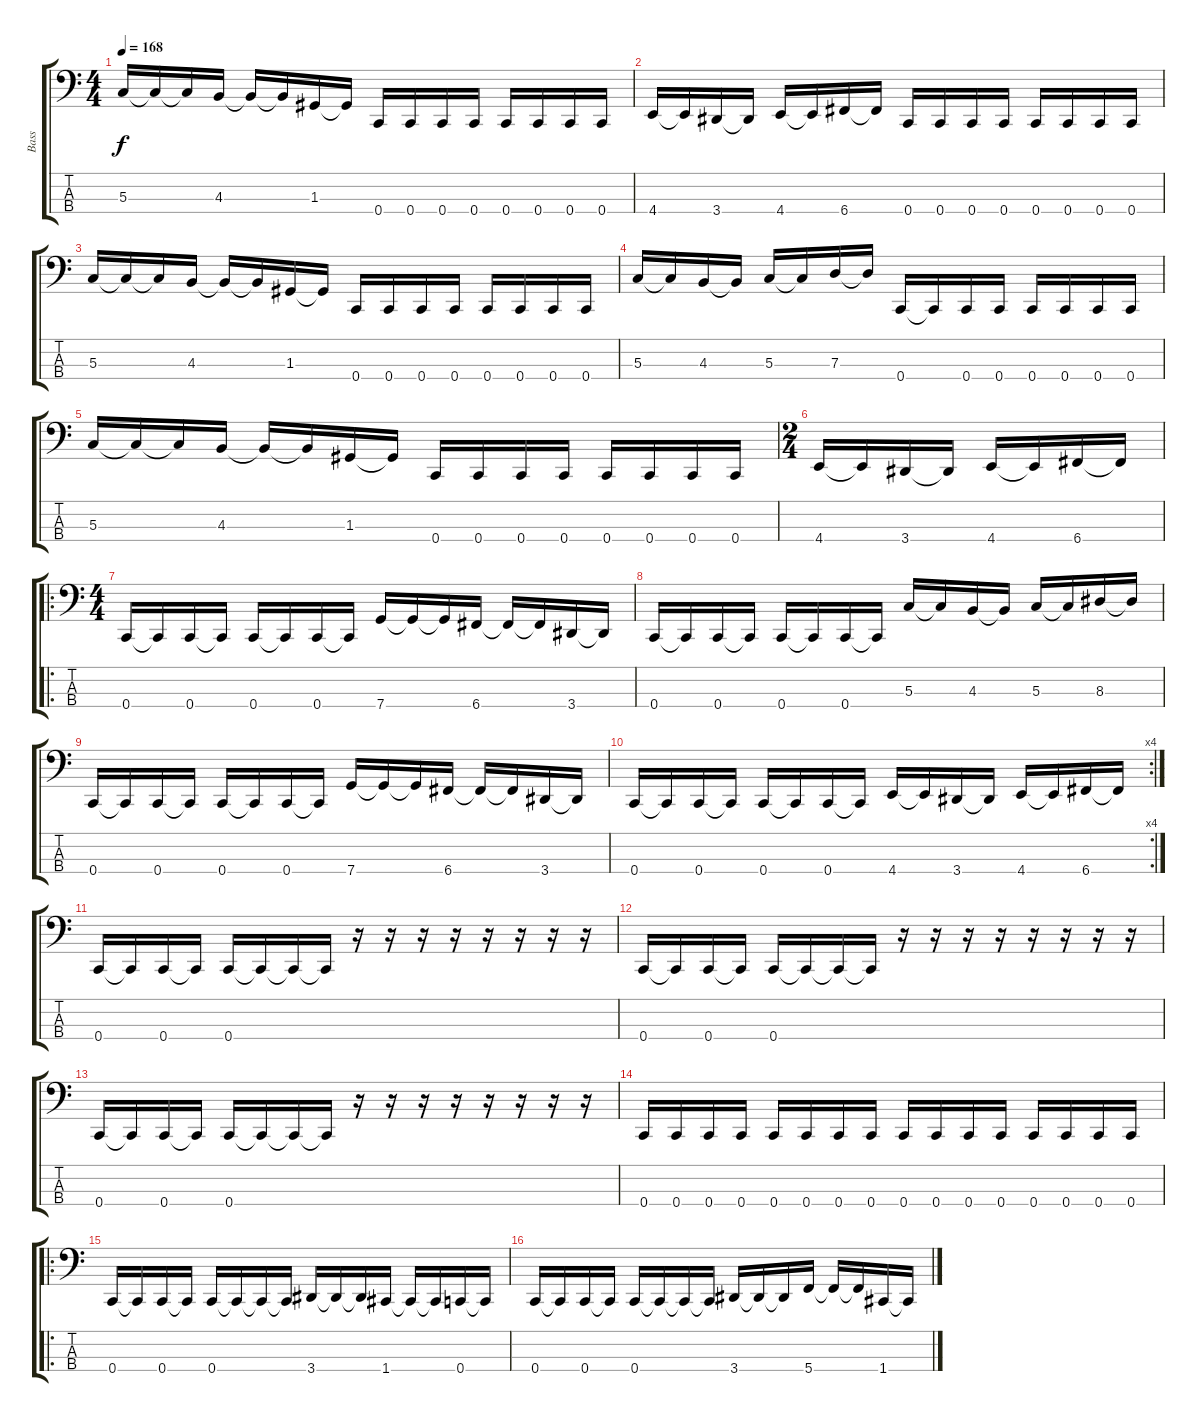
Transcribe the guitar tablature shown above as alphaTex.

\track ("Bass" "Bass") {instrument slapbass1}
\staff {score tabs}
\tuning (F2 C2 G1 C1) {hide}
\ts (4 4)
\tempo 168
\clef f4
\ks c
5.3.16{dy f} 5.3{t}.16 5.3{t}.16 4.3.16 4.3{t}.16 4.3{t}.16 1.3.16 1.3{t}.16 0.4.16 0.4.16 0.4.16 0.4.16 0.4.16 0.4.16 0.4.16 0.4.16 |
4.4.16 4.4{t}.16 3.4.16 3.4{t}.16 4.4.16 4.4{t}.16 6.4.16 6.4{t}.16 0.4.16 0.4.16 0.4.16 0.4.16 0.4.16 0.4.16 0.4.16 0.4.16 |
5.3.16 5.3{t}.16 5.3{t}.16 4.3.16 4.3{t}.16 4.3{t}.16 1.3.16 1.3{t}.16 0.4.16 0.4.16 0.4.16 0.4.16 0.4.16 0.4.16 0.4.16 0.4.16 |
5.3.16 5.3{t}.16 4.3.16 4.3{t}.16 5.3.16 5.3{t}.16 7.3.16 7.3{t}.16 0.4.16 0.4{t}.16 0.4.16 0.4.16 0.4.16 0.4.16 0.4.16 0.4.16 |
5.3.16 5.3{t}.16 5.3{t}.16 4.3.16 4.3{t}.16 4.3{t}.16 1.3.16 1.3{t}.16 0.4.16 0.4.16 0.4.16 0.4.16 0.4.16 0.4.16 0.4.16 0.4.16 |
\ts (2 4)
4.4.16 4.4{t}.16 3.4.16 3.4{t}.16 4.4.16 4.4{t}.16 6.4.16 6.4{t}.16 |
\ro
\ts (4 4)
0.4.16 0.4{t}.16 0.4.16 0.4{t}.16 0.4.16 0.4{t}.16 0.4.16 0.4{t}.16 7.4.16 7.4{t}.16 7.4{t}.16 6.4.16 6.4{t}.16 6.4{t}.16 3.4.16 3.4{t}.16 |
0.4.16 0.4{t}.16 0.4.16 0.4{t}.16 0.4.16 0.4{t}.16 0.4.16 0.4{t}.16 5.3.16 5.3{t}.16 4.3.16 4.3{t}.16 5.3.16 5.3{t}.16 8.3.16 8.3{t}.16 |
0.4.16 0.4{t}.16 0.4.16 0.4{t}.16 0.4.16 0.4{t}.16 0.4.16 0.4{t}.16 7.4.16 7.4{t}.16 7.4{t}.16 6.4.16 6.4{t}.16 6.4{t}.16 3.4.16 3.4{t}.16 |
\rc 4
0.4.16 0.4{t}.16 0.4.16 0.4{t}.16 0.4.16 0.4{t}.16 0.4.16 0.4{t}.16 4.4.16 4.4{t}.16 3.4.16 3.4{t}.16 4.4.16 4.4{t}.16 6.4.16 6.4{t}.16 |
0.4.16 0.4{t}.16 0.4.16 0.4{t}.16 0.4.16 0.4{t}.16 0.4{t}.16 0.4{t}.16 r.16 r.16 r.16 r.16 r.16 r.16 r.16 r.16 |
0.4.16 0.4{t}.16 0.4.16 0.4{t}.16 0.4.16 0.4{t}.16 0.4{t}.16 0.4{t}.16 r.16 r.16 r.16 r.16 r.16 r.16 r.16 r.16 |
0.4.16 0.4{t}.16 0.4.16 0.4{t}.16 0.4.16 0.4{t}.16 0.4{t}.16 0.4{t}.16 r.16 r.16 r.16 r.16 r.16 r.16 r.16 r.16 |
0.4.16 0.4.16 0.4.16 0.4.16 0.4.16 0.4.16 0.4.16 0.4.16 0.4.16 0.4.16 0.4.16 0.4.16 0.4.16 0.4.16 0.4.16 0.4.16 |
\ro
0.4.16 0.4{t}.16 0.4.16 0.4{t}.16 0.4.16 0.4{t}.16 0.4{t}.16 0.4{t}.16 3.4.16 3.4{t}.16 3.4{t}.16 1.4.16 1.4{t}.16 1.4{t}.16 0.4.16 0.4{t}.16 |
0.4.16 0.4{t}.16 0.4.16 0.4{t}.16 0.4.16 0.4{t}.16 0.4{t}.16 0.4{t}.16 3.4.16 3.4{t}.16 3.4{t}.16 5.4.16 5.4{t}.16 5.4{t}.16 1.4.16 1.4{t}.16
